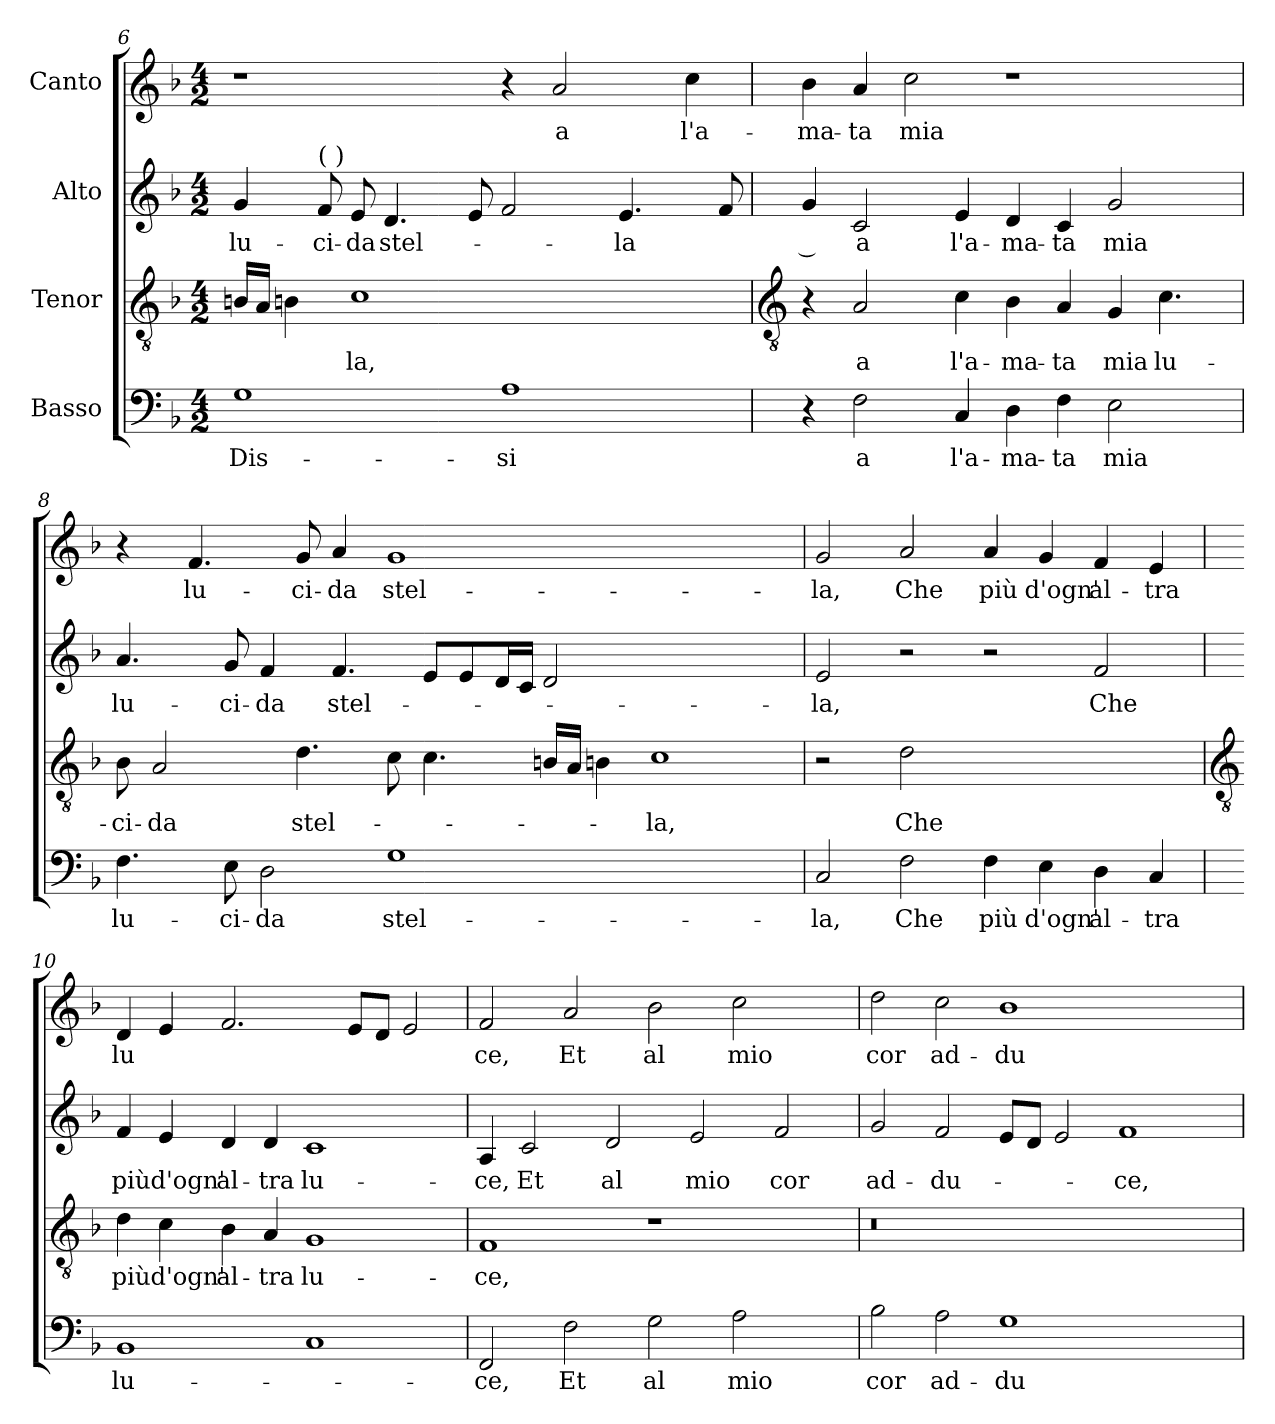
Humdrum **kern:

**kern	**text	**kern	**text	**kern	**text	**kern	**text
*part4	*part4	*part3	*part3	*part2	*part2	*part1	*part1
*staff4	*staff4	*staff3	*staff3	*staff2	*staff2	*staff1	*staff1
*I"Basso	*	*I"Tenor	*	*I"Alto	*	*I"Canto	*
*clefF4	*	*clefGv2	*	*clefG2	*	*clefG2	*
*k[b-]	*	*k[b-]	*	*k[b-]	*	*k[b-]	*
*F:	*	*F:	*	*F:	*	*F:	*
*M4/2	*	*M4/2	*	*M4/2	*	*M4/2	*
=6	=6	=6	=6	=6	=6	=6	=6
!	!LO:LY:b	!	!	!	!LO:LY:b	!	!
*	*	*^	*	*	*	*	*
1G	Dis-	16BnLL	2ryy	.	4g	lu-	1r	.
.	.	16AJJ	.	.	.	.	.	.
.	.	4Bn	.	.	.	.	.	.
!	!	!	!	!	!LO:TX:a:t=(  )	!	!	!
!	!	!	!	!	!	!LO:LY:b	!	!
.	.	.	.	.	8f	-ci-	.	.
!	!	!	!	!LO:LY:b	!	!LO:LY:b	!	!
.	.	1c	.	-la,	8e	-da	.	.
!	!	!	!	!	!	!LO:LY:b	!	!
.	.	.	8ryy	.	4.d	stel-	.	.
.	.	.	1ryy	.	.	.	.	.
.	.	.	.	.	8e	.	.	.
!	!LO:LY:b	!	!	!	!	!	!	!
1A	-si	.	.	.	2f	.	4r	.
!	!	!	!	!	!	!	!	!LO:LY:b
.	.	.	.	.	.	.	2a	a
.	.	2ryy	.	.	.	.	.	.
!	!	!	!	!	!	!LO:LY:b	!	!
.	.	.	.	.	4.e	-la	.	.
.	.	.	4.ryy	.	.	.	.	.
!	!	!	!	!	!	!	!	!LO:LY:b
.	.	.	.	.	.	.	4cc	l'a-
.	.	8ryy	.	.	8f	.	.	.
!!LO:LB:g=z
=7	=7	=7	=7	=7	=7	=7	=7	=7
*	*	*clefGv2	*	*	*	*	*	*
!	!	!	!	!	!	!LO:LY:b	!	!LO:LY:b
4r	.	4r	1ryy	.	4g	__	4b-	-ma-
!	!LO:LY:b	!	!	!LO:LY:b	!	!LO:LY:b	!	!LO:LY:b
2F	a	2A	.	a	2c	a	4a	-ta
!	!	!	!	!	!	!	!	!LO:LY:b
.	.	.	.	.	.	.	2cc	mia
!	!LO:LY:b	!	!	!LO:LY:b	!	!LO:LY:b	!	!
4C	l'a-	4c	.	l'a-	4e	l'a-	.	.
!	!LO:LY:b	!	!	!LO:LY:b	!	!LO:LY:b	!	!
4D	-ma-	4B-	2ryy	-ma-	4d	-ma-	1r	.
!	!LO:LY:b	!	!	!LO:LY:b	!	!LO:LY:b	!	!
4F	-ta	4A	.	-ta	4c	-ta	.	.
!	!LO:LY:b	!	!	!LO:LY:b	!	!LO:LY:b	!	!
2E	mia	4G	4ryy	mia	2g	mia	.	.
!	!	!	!	!LO:LY:b	!	!	!	!
.	.	4.c	4ryy	lu-	.	.	.	.
8ryy	.	.	8ryy	.	8ryy	.	8ryy	.
=8	=8	=8	=8	=8	=8	=8	=8	=8
!	!LO:LY:b	!	!	!LO:LY:b	!	!LO:LY:b	!	!
4.F	lu-	8B-	1ryy	-ci-	4.a	lu-	4r	.
!	!	!	!	!LO:LY:b	!	!	!	!
.	.	2A	.	-da	.	.	.	.
!	!	!	!	!	!	!	!	!LO:LY:b
.	.	.	.	.	.	.	4.f	lu-
!	!LO:LY:b	!	!	!	!	!LO:LY:b	!	!
8E	-ci-	.	.	.	8g	-ci-	.	.
!	!LO:LY:b	!	!	!	!	!LO:LY:b	!	!
2D	-da	.	.	.	4f	-da	.	.
!	!	!	!	!LO:LY:b	!	!	!	!LO:LY:b
.	.	4.d	.	stel-	.	.	8g	-ci-
!	!	!	!	!	!	!LO:LY:b	!	!LO:LY:b
.	.	.	.	.	4.f	stel-	4a	-da
!	!LO:LY:b	!	!	!	!	!	!	!LO:LY:b
1G	stel-	8c	1...ryy	.	.	.	1g	stel-
.	.	4.c	.	.	8eL	.	.	.
.	.	.	.	.	8e	.	.	.
.	.	.	.	.	16dL	.	.	.
.	.	.	.	.	16cJJ	.	.	.
.	.	16BnLL	.	.	2d	.	.	.
.	.	16AJJ	.	.	.	.	.	.
.	.	4Bn	.	.	.	.	.	.
!	!	!	!	!LO:LY:b	!	!	!	!
.	.	1c	.	-la,	.	.	.	.
2..ryy	.	.	.	.	2..ryy	.	2..ryy	.
=9	=9	=9	=9	=9	=9	=9	=9	=9
!	!LO:LY:b	!	!	!	!	!LO:LY:b	!	!LO:LY:b
2C	-la,	2r	1ryy	.	2e	-la,	2g	-la,
!	!LO:LY:b	!	!	!LO:LY:b	!	!	!	!LO:LY:b
2F	Che	2d	.	Che	2r	.	2a	Che
!	!LO:LY:b	!	!	!	!	!	!	!LO:LY:b
4F	più	1ryy	1ryy	.	2r	.	4a	più
!	!LO:LY:b	!	!	!	!	!	!	!LO:LY:b
4E	d'ogn'	.	.	.	.	.	4g	d'ogn'
!	!LO:LY:b	!	!	!	!	!LO:LY:b	!	!LO:LY:b
4D	al-	.	.	.	2f	Che	4f	al-
!	!LO:LY:b	!	!	!	!	!	!	!LO:LY:b
4C	-tra	.	.	.	.	.	4e	-tra
*	*	*v	*v	*	*	*	*	*
!!LO:LB:g=z
=10	=10	=10	=10	=10	=10	=10	=10
*	*	*clefGv2	*	*	*	*	*
!	!LO:LY:b	!	!LO:LY:b	!	!LO:LY:b	!	!LO:LY:b
*	*	*	*	*^	*	*	*
1BB-	lu-	4d	più	4f	0ryy	più	4d	lu
!	!	!	!LO:LY:b	!	!	!LO:LY:b	!	!
.	.	4c	d'ogn'	4e	.	d'ogn'	4e	.
!	!	!	!LO:LY:b	!	!	!LO:LY:b	!	!
.	.	4B-	al-	4d	.	al-	2.f	.
!	!	!	!LO:LY:b	!	!	!LO:LY:b	!	!
.	.	4A	-tra	4d	.	-tra	.	.
!	!	!	!LO:LY:b	!	!	!LO:LY:b	!	!
1C	.	1G	lu-	1c	.	lu-	.	.
.	.	.	.	.	.	.	8eL	.
.	.	.	.	.	.	.	8dJ	.
.	.	.	.	.	.	.	2e	.
=11	=11	=11	=11	=11	=11	=11	=11	=11
!	!LO:LY:b	!	!LO:LY:b	!	!	!LO:LY:b	!	!LO:LY:b
2FF	-ce,	1F	-ce,	4A	1ryy	-ce,	2f	ce,
!	!	!	!	!	!	!LO:LY:b	!	!
.	.	.	.	2c	.	Et	.	.
!	!LO:LY:b	!	!	!	!	!	!	!LO:LY:b
2F	Et	.	.	.	.	.	2a	Et
!	!	!	!	!	!	!LO:LY:b	!	!
.	.	.	.	2d	.	al	.	.
!	!LO:LY:b	!	!	!	!	!	!	!LO:LY:b
2G	al	1r	.	.	2ryy	.	2b-	al
!	!	!	!	!	!	!LO:LY:b	!	!
.	.	.	.	2e	.	mio	.	.
!	!LO:LY:b	!	!	!	!	!	!	!LO:LY:b
2A	mio	.	.	.	4ryy	.	2cc	mio
!	!	!	!	!	!	!LO:LY:b	!	!
.	.	.	.	2f	4ryy	cor	.	.
4ryy	.	4ryy	.	.	4ryy	.	4ryy	.
=12	=12	=12	=12	=12	=12	=12	=12	=12
!	!LO:LY:b	!	!	!	!	!LO:LY:b	!	!LO:LY:b
2B-	cor	0r	.	2g	1ryy	ad-	2dd	cor
!	!LO:LY:b	!	!	!	!	!LO:LY:b	!	!LO:LY:b
2A	ad-	.	.	2f	.	-du-	2cc	ad-
!	!LO:LY:b	!	!	!	!	!	!	!LO:LY:b
1G	-du-	.	.	8eL	1..ryy	.	1b-	-du-
.	.	.	.	8dJ	.	.	.	.
.	.	.	.	2e	.	.	.	.
!	!	!	!	!	!	!LO:LY:b	!	!
.	.	.	.	1f	.	-ce,	.	.
2.ryy	.	2.ryy	.	.	.	.	2.ryy	.
*	*	*	*	*v	*v	*	*	*
=	=	=	=	=	=	=	=
*-	*-	*-	*-	*-	*-	*-	*-
